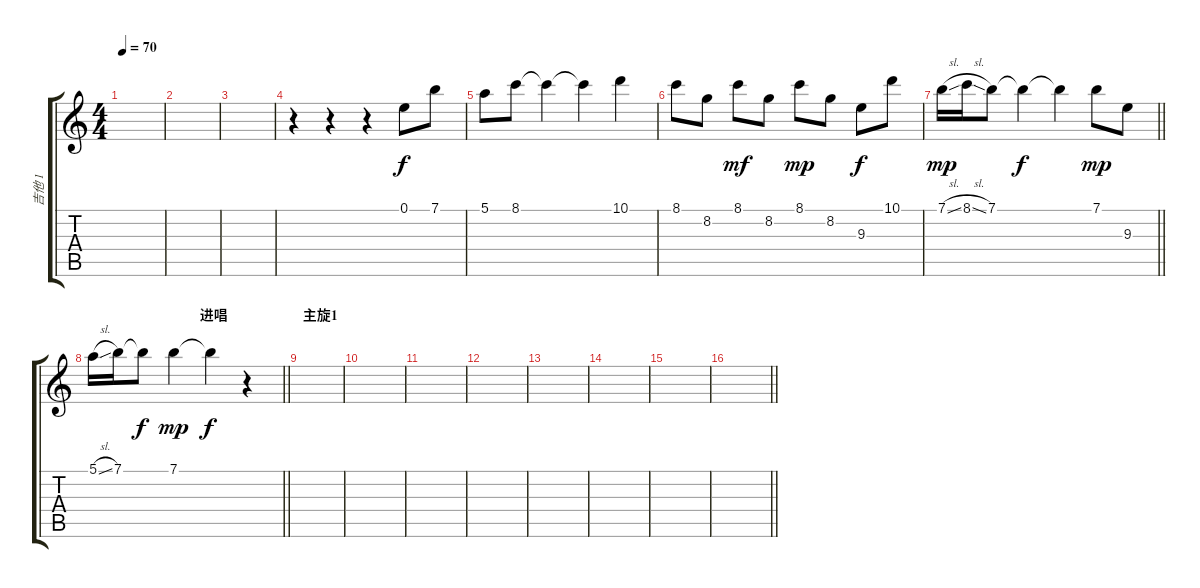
\track ("吉他 1" "吉他 1") {instrument electricguitarjazz}
\staff {score tabs}
\tuning (E4 B3 G3 D3 A2 E2) {hide}
\ts (4 4)
\tempo 70
\clef g2
\ks c
|
|
|
r.4 r.4 r.4 0.1.8 7.1.8 |
5.1.8 8.1.8 8.1{t}.4 8.1{t}.4 10.1.4 |
8.1.8 8.2.8 8.1.8{dy mf} 8.2.8 8.1.8{txt "" dy mp} 8.2.8 9.3.8{dy f} 10.1.8 |
\barLineRight lightlight
7.1{sl}.16{dy mp} 8.1{sl}.16 7.1.8 7.1{t}.4{dy f} 7.1{t}.4 7.1.8{dy mp} 9.3.8 |
\section ("" "                                进唱")
\barLineRight lightlight
5.1{sl}.16 7.1.16 7.1{t}.8{dy f} 7.1.4{dy mp} 7.1{t}.4{dy f} r.4 |
\section ("" "主旋1")
|
|
|
|
|
|
|
\barLineRight lightlight
